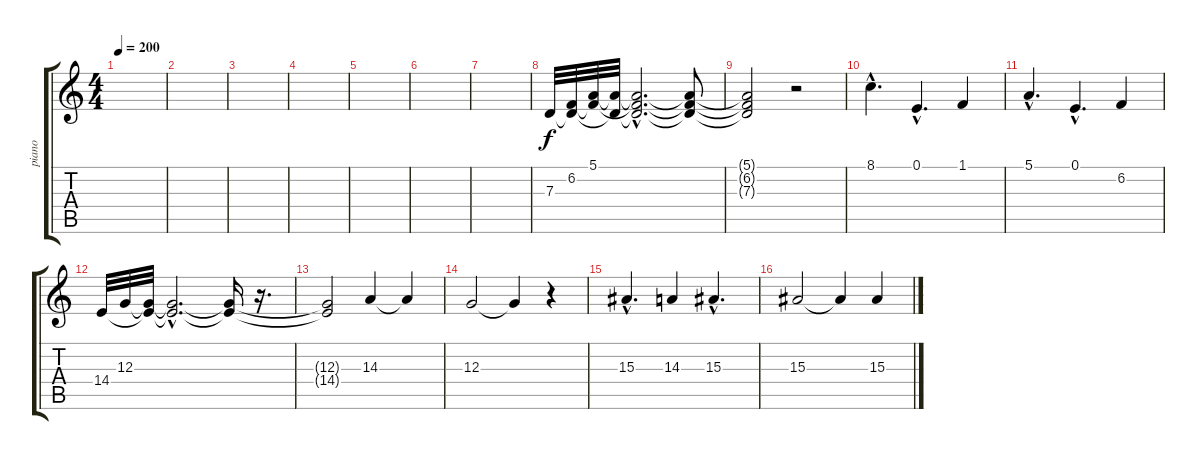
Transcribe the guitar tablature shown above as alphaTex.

\track ("piano" "piano") {instrument acousticgrandpiano}
\staff {score tabs}
\tuning (E4 B3 G3 D3 A2 E2) {hide}
\ts (4 4)
\tempo 200
\clef g2
\ks c
|
|
|
|
|
|
|
7.3.32{dy f} (6.2 7.3{t}).32 (5.1 6.2{t}).32 (5.1{t} 7.3{t}).32 (5.1{hac t} 6.2{hac t} 7.3{hac t}).2{d} (5.1{t} 6.2{t} 7.3{t}).8 |
(5.1{t} 6.2{t} 7.3{t}).2 r.2 |
8.1{hac}.4{d} 0.1{hac}.4{d} 1.1.4 |
5.1{hac}.4{d} 0.1{hac}.4{d} 6.2.4 |
14.4.32 12.3.32 (12.3{t} 14.4{t}).32 (12.3{hac t} 14.4{hac t}).2{d} (12.3{t} 14.4{t}).16 r.16{d} |
(12.3{t} 14.4{t}).2 14.3.4 14.3{t}.4 |
12.3.2 12.3{t}.4 r.4 |
15.3{hac}.4{d} 14.3.4 15.3{hac}.4{d} |
15.3.2 15.3{t}.4 15.3.4
